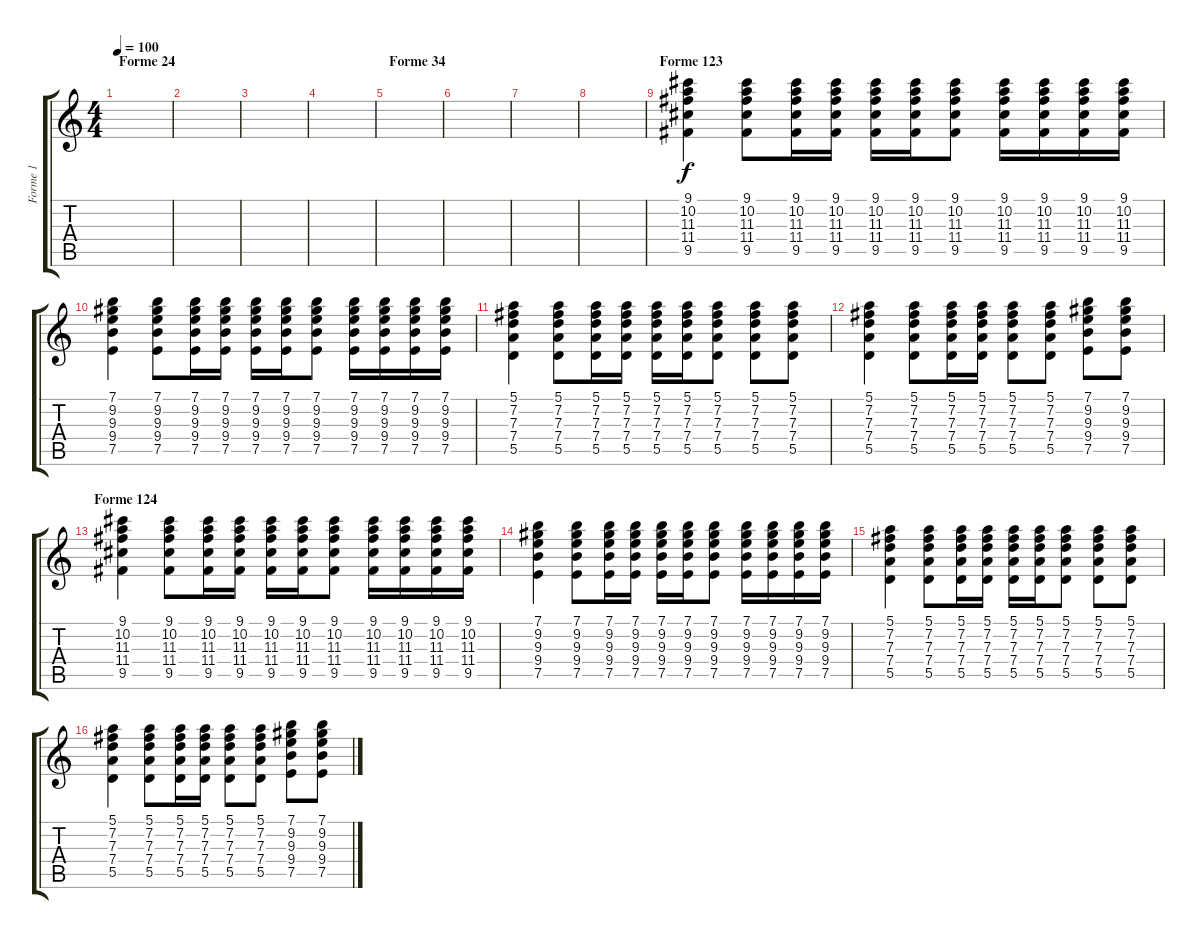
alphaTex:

\track ("Forme 1" "Forme 1") {instrument acousticguitarsteel}
\staff {score tabs}
\tuning (E4 B3 G3 D3 A2 E2) {hide}
\ts (4 4)
\section ("" "Forme 24")
\tempo 100
\clef g2
\ks c
|
|
|
|
\section ("" "Forme 34")
|
|
|
|
\section ("" "Forme 123")
(9.1 10.2 11.3 11.4 9.5).4 (9.1 10.2 11.3 11.4 9.5).8 (9.1 10.2 11.3 11.4 9.5).16 (9.1 10.2 11.3 11.4 9.5).16 (9.1 10.2 11.3 11.4 9.5).16 (9.1 10.2 11.3 11.4 9.5).16 (9.1 10.2 11.3 11.4 9.5).8 (9.1 10.2 11.3 11.4 9.5).16 (9.1 10.2 11.3 11.4 9.5).16 (9.1 10.2 11.3 11.4 9.5).16 (9.1 10.2 11.3 11.4 9.5).16 |
(7.1 9.2 9.3 9.4 7.5).4 (7.1 9.2 9.3 9.4 7.5).8 (7.1 9.2 9.3 9.4 7.5).16 (7.1 9.2 9.3 9.4 7.5).16 (7.1 9.2 9.3 9.4 7.5).16 (7.1 9.2 9.3 9.4 7.5).16 (7.1 9.2 9.3 9.4 7.5).8 (7.1 9.2 9.3 9.4 7.5).16 (7.1 9.2 9.3 9.4 7.5).16 (7.1 9.2 9.3 9.4 7.5).16 (7.1 9.2 9.3 9.4 7.5).16 |
(5.1 7.2 7.3 7.4 5.5).4 (5.1 7.2 7.3 7.4 5.5).8 (5.1 7.2 7.3 7.4 5.5).16 (5.1 7.2 7.3 7.4 5.5).16 (5.1 7.2 7.3 7.4 5.5).16 (5.1 7.2 7.3 7.4 5.5).16 (5.1 7.2 7.3 7.4 5.5).8 (5.1 7.2 7.3 7.4 5.5).8 (5.1 7.2 7.3 7.4 5.5).8 |
(5.1 7.2 7.3 7.4 5.5).4 (5.1 7.2 7.3 7.4 5.5).8 (5.1 7.2 7.3 7.4 5.5).16 (5.1 7.2 7.3 7.4 5.5).16 (5.1 7.2 7.3 7.4 5.5).8 (5.1 7.2 7.3 7.4 5.5).8 (7.1 9.2 9.3 9.4 7.5).8 (7.1 9.2 9.3 9.4 7.5).8 |
\section ("" "Forme 124")
(9.1 10.2 11.3 11.4 9.5).4 (9.1 10.2 11.3 11.4 9.5).8 (9.1 10.2 11.3 11.4 9.5).16 (9.1 10.2 11.3 11.4 9.5).16 (9.1 10.2 11.3 11.4 9.5).16 (9.1 10.2 11.3 11.4 9.5).16 (9.1 10.2 11.3 11.4 9.5).8 (9.1 10.2 11.3 11.4 9.5).16 (9.1 10.2 11.3 11.4 9.5).16 (9.1 10.2 11.3 11.4 9.5).16 (9.1 10.2 11.3 11.4 9.5).16 |
(7.1 9.2 9.3 9.4 7.5).4 (7.1 9.2 9.3 9.4 7.5).8 (7.1 9.2 9.3 9.4 7.5).16 (7.1 9.2 9.3 9.4 7.5).16 (7.1 9.2 9.3 9.4 7.5).16 (7.1 9.2 9.3 9.4 7.5).16 (7.1 9.2 9.3 9.4 7.5).8 (7.1 9.2 9.3 9.4 7.5).16 (7.1 9.2 9.3 9.4 7.5).16 (7.1 9.2 9.3 9.4 7.5).16 (7.1 9.2 9.3 9.4 7.5).16 |
(5.1 7.2 7.3 7.4 5.5).4 (5.1 7.2 7.3 7.4 5.5).8 (5.1 7.2 7.3 7.4 5.5).16 (5.1 7.2 7.3 7.4 5.5).16 (5.1 7.2 7.3 7.4 5.5).16 (5.1 7.2 7.3 7.4 5.5).16 (5.1 7.2 7.3 7.4 5.5).8 (5.1 7.2 7.3 7.4 5.5).8 (5.1 7.2 7.3 7.4 5.5).8 |
(5.1 7.2 7.3 7.4 5.5).4 (5.1 7.2 7.3 7.4 5.5).8 (5.1 7.2 7.3 7.4 5.5).16 (5.1 7.2 7.3 7.4 5.5).16 (5.1 7.2 7.3 7.4 5.5).8 (5.1 7.2 7.3 7.4 5.5).8 (7.1 9.2 9.3 9.4 7.5).8 (7.1 9.2 9.3 9.4 7.5).8
